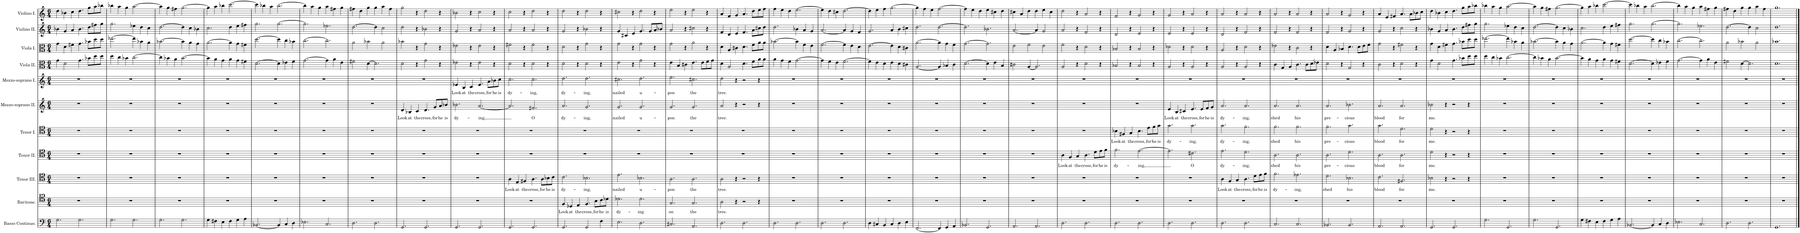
**kern	**kern	**text	**kern	**text	**kern	**text	**kern	**text	**kern	**text	**kern	**text	**kern	**kern	**kern	**kern
*part11	*part10	*part10	*part9	*part9	*part8	*part8	*part7	*part7	*part6	*part6	*part5	*part5	*part4	*part3	*part2	*part1
*staff11	*staff10	*staff10	*staff9	*staff9	*staff8	*staff8	*staff7	*staff7	*staff6	*staff6	*staff5	*staff5	*staff4	*staff3	*staff2	*staff1
*I"Basso Continuo.	*I"Baritone.	*	*I"Tenor III.	*	*I"Tenor II.	*	*I"Tenor I.	*	*I"Mezzo-soprano II.	*	*I"Mezzo-soprano I.	*	*I"Viola II.	*I"Viola I.	*I"Violino II.	*I"Violino I.
*I'B. C.	*I'Bar.	*	*I'Ten. III.	*	*I'T. II.	*	*I'T. I.	*	*I'Mzs. II.	*	*I'Mzs. I.	*	*I'Vla. II.	*I'Vla. I.	*I'Vln. II.	*I'Vln. I.
*clefF4	*clefC5	*	*clefC4	*	*clefC4	*	*clefC4	*	*clefG2	*	*clefG2	*	*clefC3	*clefC3	*clefG2	*clefG2
*k[]	*k[]	*	*k[]	*	*k[]	*	*k[]	*	*k[]	*	*k[]	*	*k[]	*k[]	*k[]	*k[]
*M6/4	*M6/4	*	*M6/4	*	*M6/4	*	*M6/4	*	*M6/4	*	*M6/4	*	*M6/4	*M6/4	*M6/4	*M6/4
=1	=1	=1	=1	=1	=1	=1	=1	=1	=1	=1	=1	=1	=1	=1	=1	=1
2.G\	1.r	.	1.r	.	1.r	.	1.r	.	1.r	.	1.r	.	4g\	4g\	4b-X\	4dd\
.	.	.	.	.	.	.	.	.	.	.	.	.	2d\	4d\	4g/	4b-X\
.	.	.	.	.	.	.	.	.	.	.	.	.	.	4f#X\	4a/	4cc\
2.G\	.	.	.	.	.	.	.	.	.	.	.	.	4.g\	4.g\	4.b-\	4.dd\
.	.	.	.	.	.	.	.	.	.	.	.	.	8b-X\L	8b-X\L	8dd\L	8gg\L
.	.	.	.	.	.	.	.	.	.	.	.	.	8dd\	8dd\	8ff#X\	8aa\
.	.	.	.	.	.	.	.	.	.	.	.	.	8dd\J	8dd\J	8gg\J	8bb-X\J
=2	=2	=2	=2	=2	=2	=2	=2	=2	=2	=2	=2	=2	=2	=2	=2	=2
2.G\	1.r	.	1.r	.	1.r	.	1.r	.	1.r	.	1.r	.	4dd\	[2.ee-X\	2.gg\	4bb-X\
.	.	.	.	.	.	.	.	.	.	.	.	.	4cc\	.	.	4aa\
.	.	.	.	.	.	.	.	.	.	.	.	.	4b-X\	.	.	4gg\
2.G\	.	.	.	.	.	.	.	.	.	.	.	.	[2.cc\	4ee-\]	4ee-X\	[2.aa\
.	.	.	.	.	.	.	.	.	.	.	.	.	.	4b-X\	4dd\	.
.	.	.	.	.	.	.	.	.	.	.	.	.	.	4a\	4cc\	.
=3	=3	=3	=3	=3	=3	=3	=3	=3	=3	=3	=3	=3	=3	=3	=3	=3
2.G\	1.r	.	1.r	.	1.r	.	1.r	.	1.r	.	1.r	.	4cc\]	[2.b-X\	[2.dd\	4aa\]
.	.	.	.	.	.	.	.	.	.	.	.	.	4b-X\	.	.	4gg\
.	.	.	.	.	.	.	.	.	.	.	.	.	4a\	.	.	4ff#X\
2.G\	.	.	.	.	.	.	.	.	.	.	.	.	[2.b-\	4b-\]	4dd\]	[2.gg\
.	.	.	.	.	.	.	.	.	.	.	.	.	.	4a\	4cc\	.
.	.	.	.	.	.	.	.	.	.	.	.	.	.	4g\	4b-X\	.
=4	=4	=4	=4	=4	=4	=4	=4	=4	=4	=4	=4	=4	=4	=4	=4	=4
4G\	1.r	.	1.r	.	1.r	.	1.r	.	1.r	.	1.r	.	4b-\]	[2.a\	2.cc\	4gg\]
4F#X\	.	.	.	.	.	.	.	.	.	.	.	.	4a\	.	.	4aa\
4E\	.	.	.	.	.	.	.	.	.	.	.	.	4g\	.	.	4bb-X\
4F#\	.	.	.	.	.	.	.	.	.	.	.	.	4a\	4a\]	4dd\	[2.ccc\
4G\	.	.	.	.	.	.	.	.	.	.	.	.	4g\	4g\	4ee\	.
4A\	.	.	.	.	.	.	.	.	.	.	.	.	4f#X\	4f#X\	4ff#X\	.
=5	=5	=5	=5	=5	=5	=5	=5	=5	=5	=5	=5	=5	=5	=5	=5	=5
[2.BB-X/	1.r	.	1.r	.	1.r	.	1.r	.	1.r	.	1.r	.	[2.d\	[2.dd\	2.gg\	4ccc\]
.	.	.	.	.	.	.	.	.	.	.	.	.	.	.	.	4bb-X\
.	.	.	.	.	.	.	.	.	.	.	.	.	.	.	.	4aa\
4BB-/]	.	.	.	.	.	.	.	.	.	.	.	.	4d\]	4dd\]	[2.gg\	[2.bb-\
4C/	.	.	.	.	.	.	.	.	.	.	.	.	4e-X\	4cc\	.	.
4D\	.	.	.	.	.	.	.	.	.	.	.	.	4f\	4b-X\	.	.
=6	=6	=6	=6	=6	=6	=6	=6	=6	=6	=6	=6	=6	=6	=6	=6	=6
2.E-X\	1.r	.	1.r	.	1.r	.	1.r	.	1.r	.	1.r	.	[2.g\	[2.cc\	2.gg\]	4bb-\]
.	.	.	.	.	.	.	.	.	.	.	.	.	.	.	.	4aa\
.	.	.	.	.	.	.	.	.	.	.	.	.	.	.	.	4gg\
2.C/	.	.	.	.	.	.	.	.	.	.	.	.	4g\]	2.cc\]	2.ee-X\	4aa\
.	.	.	.	.	.	.	.	.	.	.	.	.	4a\	.	.	4ff#X\
.	.	.	.	.	.	.	.	.	.	.	.	.	4e\	.	.	4gg\
=7	=7	=7	=7	=7	=7	=7	=7	=7	=7	=7	=7	=7	=7	=7	=7	=7
2.D\	1.r	.	1.r	.	1.r	.	1.r	.	1.r	.	1.r	.	2f#X\	2a\	[2.dd\	4ff#X\
.	.	.	.	.	.	.	.	.	.	.	.	.	.	.	.	4dd\
.	.	.	.	.	.	.	.	.	.	.	.	.	[4d\	2b-X\	.	4gg\
2.D\	.	.	.	.	.	.	.	.	.	.	.	.	2.d\]	.	4dd\]	4gg\
.	.	.	.	.	.	.	.	.	.	.	.	.	.	2a\	2cc\	4aa\
.	.	.	.	.	.	.	.	.	.	.	.	.	.	.	.	4ff#\
=8	=8	=8	=8	=8	=8	=8	=8	=8	=8	=8	=8	=8	=8	=8	=8	=8
!	!	!	!	!	!	!	!	!	!	!LO:LY:b	!	!	!	!	!	!
2.GG/	1.r	.	1.r	.	1.r	.	1.r	.	4d/	Look	1.r	.	2d\	2b-X\	2dd\	2gg\
!	!	!	!	!	!	!	!	!	!	!LO:LY:b	!	!	!	!	!	!
.	.	.	.	.	.	.	.	.	4B-X/	at	.	.	.	.	.	.
!	!	!	!	!	!	!	!	!	!	!LO:LY:b	!	!	!	!	!	!
.	.	.	.	.	.	.	.	.	4c/	the	.	.	4r	4r	4r	4r
!	!	!	!	!	!	!	!	!	!	!LO:LY:b	!	!	!	!	!	!
2.GG/	.	.	.	.	.	.	.	.	4.d/	cross,	.	.	2g\	2g\	2b-X\	2dd\
!	!	!	!	!	!	!	!	!	!	!LO:LY:b	!	!	!	!	!	!
.	.	.	.	.	.	.	.	.	8g/L	for	.	.	.	.	.	.
!	!	!	!	!	!	!	!	!	!	!LO:LY:b	!	!	!	!	!	!
.	.	.	.	.	.	.	.	.	8a/	he	.	.	4r	4r	4r	4r
!	!	!	!	!	!	!	!	!	!	!LO:LY:b	!	!	!	!	!	!
.	.	.	.	.	.	.	.	.	8b-X/J	is	.	.	.	.	.	.
=9	=9	=9	=9	=9	=9	=9	=9	=9	=9	=9	=9	=9	=9	=9	=9	=9
!	!	!	!	!	!	!	!	!	!	!LO:LY:b	!	!LO:LY:b	!	!	!	!
2.GG/	1.r	.	1.r	.	1.r	.	1.r	.	2.b-X\	dy-	4e-X/	Look	2e-X\	2e-X\	2g/	2b-X\
!	!	!	!	!	!	!	!	!	!	!	!	!LO:LY:b	!	!	!	!
.	.	.	.	.	.	.	.	.	.	.	4B/	at	.	.	.	.
!	!	!	!	!	!	!	!	!	!	!	!	!LO:LY:b	!	!	!	!
.	.	.	.	.	.	.	.	.	.	.	4c/	the	4r	4r	4r	4r
!	!	!	!	!	!	!	!	!	!	!LO:LY:b	!	!LO:LY:b	!	!	!	!
2.GG/	.	.	.	.	.	.	.	.	[2.a/	-ing,	4.e-/	cross,	2e-\	2e-\	2a/	2cc\
!	!	!	!	!	!	!	!	!	!	!	!	!LO:LY:b	!	!	!	!
.	.	.	.	.	.	.	.	.	.	.	8a\L	for	.	.	.	.
!	!	!	!	!	!	!	!	!	!	!	!	!LO:LY:b	!	!	!	!
.	.	.	.	.	.	.	.	.	.	.	8b-X\	he	4r	4r	4r	4r
!	!	!	!	!	!	!	!	!	!	!	!	!LO:LY:b	!	!	!	!
.	.	.	.	.	.	.	.	.	.	.	8cc\J	is	.	.	.	.
=10	=10	=10	=10	=10	=10	=10	=10	=10	=10	=10	=10	=10	=10	=10	=10	=10
!	!	!	!	!LO:LY:b	!	!	!	!	!	!	!	!LO:LY:b	!	!	!	!
2.GG/	1.r	.	4A\	Look	1.r	.	1.r	.	2.a/]	.	2.cc\	dy-	2d\	2f#X\	2a/	2cc\
!	!	!	!	!LO:LY:b	!	!	!	!	!	!	!	!	!	!	!	!
.	.	.	4E/	at	.	.	.	.	.	.	.	.	.	.	.	.
!	!	!	!	!LO:LY:b	!	!	!	!	!	!	!	!	!	!	!	!
.	.	.	4F#X/	the	.	.	.	.	.	.	.	.	4r	4r	4r	4r
!	!	!	!	!LO:LY:b	!	!	!	!	!	!LO:LY:b	!	!LO:LY:b	!	!	!	!
2.GG/	.	.	4.A\	cross,	.	.	.	.	2.f#X/	O	2.cc\	-ing,	2d\	2f#\	2a/	2dd\
!	!	!	!	!LO:LY:b	!	!	!	!	!	!	!	!	!	!	!	!
.	.	.	8A\L	for	.	.	.	.	.	.	.	.	.	.	.	.
!	!	!	!	!LO:LY:b	!	!	!	!	!	!	!	!	!	!	!	!
.	.	.	8B-X\	he	.	.	.	.	.	.	.	.	4r	4r	4r	4r
!	!	!	!	!LO:LY:b	!	!	!	!	!	!	!	!	!	!	!	!
.	.	.	8c\J	is	.	.	.	.	.	.	.	.	.	.	.	.
=11	=11	=11	=11	=11	=11	=11	=11	=11	=11	=11	=11	=11	=11	=11	=11	=11
!	!	!LO:LY:b	!	!LO:LY:b	!	!	!	!	!	!LO:LY:b	!	!LO:LY:b	!	!	!	!
2.GG/	4D/	Look	2.c\	dy-	1.r	.	1.r	.	2.a/	dy-	2.dd\	dy-	2d\	2d\	2g/	2dd\
!	!	!LO:LY:b	!	!	!	!	!	!	!	!	!	!	!	!	!	!
.	4BB-X/	at	.	.	.	.	.	.	.	.	.	.	.	.	.	.
!	!	!LO:LY:b	!	!	!	!	!	!	!	!	!	!	!	!	!	!
.	4C/	the	.	.	.	.	.	.	.	.	.	.	4r	4r	4r	4r
!	!	!LO:LY:b	!	!LO:LY:b	!	!	!	!	!	!LO:LY:b	!	!LO:LY:b	!	!	!	!
2GG/	4.D/	cross,	2.B-X\	-ing,	.	.	.	.	2.g/	-ing,	2.dd\	-ing,	2d\	2g\	2b-X\	2dd\
!	!	!LO:LY:b	!	!	!	!	!	!	!	!	!	!	!	!	!	!
.	8G\L	for	.	.	.	.	.	.	.	.	.	.	.	.	.	.
!	!	!LO:LY:b	!	!	!	!	!	!	!	!	!	!	!	!	!	!
4F\	8A\	he	.	.	.	.	.	.	.	.	.	.	4r	4r	4r	4r
!	!	!LO:LY:b	!	!	!	!	!	!	!	!	!	!	!	!	!	!
.	8B-X\J	is	.	.	.	.	.	.	.	.	.	.	.	.	.	.
=12	=12	=12	=12	=12	=12	=12	=12	=12	=12	=12	=12	=12	=12	=12	=12	=12
!	!	!LO:LY:b	!	!LO:LY:b	!	!	!	!	!	!LO:LY:b	!	!LO:LY:b	!	!	!	!
2.E\	2.B-X\	dy-	2.e\	nailed	1.r	.	1.r	.	2.g/	nailed	2.cc#X\	nailed	2e\	2g\	4g/	2cc#X\
.	.	.	.	.	.	.	.	.	.	.	.	.	.	.	4c#X/	.
.	.	.	.	.	.	.	.	.	.	.	.	.	4r	4r	4e/	4r
!	!	!LO:LY:b	!	!LO:LY:b	!	!	!	!	!	!LO:LY:b	!	!LO:LY:b	!	!	!	!
2.D\	2.B-\	-ing	2.B-X\	u-	.	.	.	.	2.g/	u-	2.dd\	u-	2g\	2g\	4.g/	2dd\
.	.	.	.	.	.	.	.	.	.	.	.	.	.	.	8g/L	.
.	.	.	.	.	.	.	.	.	.	.	.	.	4r	4r	8a/	4r
.	.	.	.	.	.	.	.	.	.	.	.	.	.	.	8b-X/J	.
=13	=13	=13	=13	=13	=13	=13	=13	=13	=13	=13	=13	=13	=13	=13	=13	=13
!	!	!LO:LY:b	!	!LO:LY:b	!	!	!	!	!	!LO:LY:b	!	!LO:LY:b	!	!	!	!
2.C#X/	2.E/	on	2.A\	-pon	1.r	.	1.r	.	2.g/	-pon	2.ee\	-pon	4e\	2g\	2a/	2ee\
.	.	.	.	.	.	.	.	.	.	.	.	.	4B/	.	.	.
.	.	.	.	.	.	.	.	.	.	.	.	.	4c#X\	4r	4r	4r
!	!	!LO:LY:b	!	!LO:LY:b	!	!	!	!	!	!LO:LY:b	!	!LO:LY:b	!	!	!	!
2.AA/	2.E/	the	2.A\	the	.	.	.	.	2.g/	the	2.cc#X\	the	4.e\	2a\	2cc#X\	2ee\
.	.	.	.	.	.	.	.	.	.	.	.	.	8e\L	.	.	.
.	.	.	.	.	.	.	.	.	.	.	.	.	8f\	4r	4r	4r
.	.	.	.	.	.	.	.	.	.	.	.	.	8g\J	.	.	.
=14	=14	=14	=14	=14	=14	=14	=14	=14	=14	=14	=14	=14	=14	=14	=14	=14
!	!	!LO:LY:b	!	!LO:LY:b	!	!	!	!	!	!LO:LY:b	!	!LO:LY:b	!	!	!	!
2.D\	2F\	tree.	2A\	tree.	1.r	.	1.r	.	2a/	tree.	2dd\	tree.	4d\	4d\	4f/	4a/
.	.	.	.	.	.	.	.	.	.	.	.	.	2A/	4A/	4d/	4f/
.	4r	.	4r	.	.	.	.	.	4r	.	4r	.	.	4c#X\	4e/	4g/
2.D\	2r	.	2r	.	.	.	.	.	2r	.	2r	.	4.d\	4.d\	4.f/	4.a/
.	.	.	.	.	.	.	.	.	.	.	.	.	8f\L	8f\L	8a\L	8dd\L
.	4r	.	4r	.	.	.	.	.	4r	.	4r	.	8a\	8a\	8cc#X\	8ee\
.	.	.	.	.	.	.	.	.	.	.	.	.	8a\J	8a\J	8dd\J	8ff\J
=15	=15	=15	=15	=15	=15	=15	=15	=15	=15	=15	=15	=15	=15	=15	=15	=15
2.D\	1.r	.	1.r	.	1.r	.	1.r	.	1.r	.	1.r	.	4a\	[2.b-X\	2.dd\	4ff\
.	.	.	.	.	.	.	.	.	.	.	.	.	4g\	.	.	4ee\
.	.	.	.	.	.	.	.	.	.	.	.	.	4f\	.	.	4dd\
2.D\	.	.	.	.	.	.	.	.	.	.	.	.	[2.g\	4b-\]	4b-X\	[2.ee\
.	.	.	.	.	.	.	.	.	.	.	.	.	.	4f\	4a/	.
.	.	.	.	.	.	.	.	.	.	.	.	.	.	4e\	4g/	.
=16	=16	=16	=16	=16	=16	=16	=16	=16	=16	=16	=16	=16	=16	=16	=16	=16
2.D\	1.r	.	1.r	.	1.r	.	1.r	.	1.r	.	1.r	.	4g\]	[2.f\	[2.a/	4ee\]
.	.	.	.	.	.	.	.	.	.	.	.	.	4f\	.	.	4dd\
.	.	.	.	.	.	.	.	.	.	.	.	.	4e\	.	.	4cc#X\
2.D\	.	.	.	.	.	.	.	.	.	.	.	.	[2.f\	4f\]	4a/]	[2.dd\
.	.	.	.	.	.	.	.	.	.	.	.	.	.	4e\	4g/	.
.	.	.	.	.	.	.	.	.	.	.	.	.	.	4d\	4f/	.
=17	=17	=17	=17	=17	=17	=17	=17	=17	=17	=17	=17	=17	=17	=17	=17	=17
4D\	1.r	.	1.r	.	1.r	.	1.r	.	1.r	.	1.r	.	4f\]	[2.e\	2.g/	4dd\]
4C#X/	.	.	.	.	.	.	.	.	.	.	.	.	4e\	.	.	4ee\
4BB/	.	.	.	.	.	.	.	.	.	.	.	.	4d\	.	.	4ff\
4C#/	.	.	.	.	.	.	.	.	.	.	.	.	4e\	4e\]	4a/	[2.gg\
4D\	.	.	.	.	.	.	.	.	.	.	.	.	4d\	4d\	4b\	.
4E\	.	.	.	.	.	.	.	.	.	.	.	.	4c#X\	4c#X\	4cc#X\	.
=18	=18	=18	=18	=18	=18	=18	=18	=18	=18	=18	=18	=18	=18	=18	=18	=18
[2.FF/	1.r	.	1.r	.	1.r	.	1.r	.	1.r	.	1.r	.	[2.A/	[2.a\	2.dd\	4gg\]
.	.	.	.	.	.	.	.	.	.	.	.	.	.	.	.	4ff\
.	.	.	.	.	.	.	.	.	.	.	.	.	.	.	.	4ee\
4FF/]	.	.	.	.	.	.	.	.	.	.	.	.	4A/]	4a\]	[2.dd\	[2.ff\
4GG/	.	.	.	.	.	.	.	.	.	.	.	.	4B-X/	4g\	.	.
4AA/	.	.	.	.	.	.	.	.	.	.	.	.	4c\	4f\	.	.
=19	=19	=19	=19	=19	=19	=19	=19	=19	=19	=19	=19	=19	=19	=19	=19	=19
2.BB-X/	1.r	.	1.r	.	1.r	.	1.r	.	1.r	.	1.r	.	[2.d\	[2.g\	2.dd\]	4ff\]
.	.	.	.	.	.	.	.	.	.	.	.	.	.	.	.	4ee\
.	.	.	.	.	.	.	.	.	.	.	.	.	.	.	.	4dd\
2.GG/	.	.	.	.	.	.	.	.	.	.	.	.	4d\]	2.g\]	2.b-X\	4ee\
.	.	.	.	.	.	.	.	.	.	.	.	.	4e\	.	.	4cc#X\
.	.	.	.	.	.	.	.	.	.	.	.	.	4B/	.	.	4dd\
=20	=20	=20	=20	=20	=20	=20	=20	=20	=20	=20	=20	=20	=20	=20	=20	=20
2.AA/	1.r	.	1.r	.	1.r	.	1.r	.	1.r	.	1.r	.	2c#X\	2e\	[2.a/	4cc#X\
.	.	.	.	.	.	.	.	.	.	.	.	.	.	.	.	4a/
.	.	.	.	.	.	.	.	.	.	.	.	.	[4A/	2f\	.	4dd\
2.AA/	.	.	.	.	.	.	.	.	.	.	.	.	2.A/]	.	4a/]	4dd\
.	.	.	.	.	.	.	.	.	.	.	.	.	.	2e\	2g/	4ee\
.	.	.	.	.	.	.	.	.	.	.	.	.	.	.	.	4cc#\
=21	=21	=21	=21	=21	=21	=21	=21	=21	=21	=21	=21	=21	=21	=21	=21	=21
!	!	!	!	!	!	!LO:LY:b	!	!	!	!	!	!	!	!	!	!
2.D\	1.r	.	1.r	.	4A\	Look	1.r	.	1.r	.	1.r	.	2A/	2f\	2a/	2dd\
!	!	!	!	!	!	!LO:LY:b	!	!	!	!	!	!	!	!	!	!
.	.	.	.	.	4F/	at	.	.	.	.	.	.	.	.	.	.
!	!	!	!	!	!	!LO:LY:b	!	!	!	!	!	!	!	!	!	!
.	.	.	.	.	4G/	the	.	.	.	.	.	.	4r	4r	4r	4r
!	!	!	!	!	!	!LO:LY:b	!	!	!	!	!	!	!	!	!	!
2.D\	.	.	.	.	4.A\	cross,	.	.	.	.	.	.	2d\	2d\	2f/	2a/
!	!	!	!	!	!	!LO:LY:b	!	!	!	!	!	!	!	!	!	!
.	.	.	.	.	8d\L	for	.	.	.	.	.	.	.	.	.	.
!	!	!	!	!	!	!LO:LY:b	!	!	!	!	!	!	!	!	!	!
.	.	.	.	.	8e\	he	.	.	.	.	.	.	4r	4r	4r	4r
!	!	!	!	!	!	!LO:LY:b	!	!	!	!	!	!	!	!	!	!
.	.	.	.	.	8f\J	is	.	.	.	.	.	.	.	.	.	.
=22	=22	=22	=22	=22	=22	=22	=22	=22	=22	=22	=22	=22	=22	=22	=22	=22
!	!	!	!	!	!	!LO:LY:b	!	!LO:LY:b	!	!	!	!	!	!	!	!
2.D\	1.r	.	1.r	.	2.f\	dy-	4B-X\	Look	1.r	.	1.r	.	2B-X/	2B-X/	2d/	2f/
!	!	!	!	!	!	!	!	!LO:LY:b	!	!	!	!	!	!	!	!
.	.	.	.	.	.	.	4F#X/	at	.	.	.	.	.	.	.	.
!	!	!	!	!	!	!	!	!LO:LY:b	!	!	!	!	!	!	!	!
.	.	.	.	.	.	.	4G/	the	.	.	.	.	4r	4r	4r	4r
!	!	!	!	!	!	!LO:LY:b	!	!LO:LY:b	!	!	!	!	!	!	!	!
2.D\	.	.	.	.	[2.e\	-ing,	4.B-\	cross,	.	.	.	.	2B-/	2B-/	2e/	2g/
!	!	!	!	!	!	!	!	!LO:LY:b	!	!	!	!	!	!	!	!
.	.	.	.	.	.	.	8e\L	for	.	.	.	.	.	.	.	.
!	!	!	!	!	!	!	!	!LO:LY:b	!	!	!	!	!	!	!	!
.	.	.	.	.	.	.	8f\	he	.	.	.	.	4r	4r	4r	4r
!	!	!	!	!	!	!	!	!LO:LY:b	!	!	!	!	!	!	!	!
.	.	.	.	.	.	.	8g\J	is	.	.	.	.	.	.	.	.
=23	=23	=23	=23	=23	=23	=23	=23	=23	=23	=23	=23	=23	=23	=23	=23	=23
!	!	!	!	!	!	!	!	!LO:LY:b	!	!LO:LY:b	!	!	!	!	!	!
2.D\	1.r	.	1.r	.	2.e\]	.	2.g\	dy-	4e/	Look	1.r	.	2A/	2d-X\	2e/	2g/
!	!	!	!	!	!	!	!	!	!	!LO:LY:b	!	!	!	!	!	!
.	.	.	.	.	.	.	.	.	4B/	at	.	.	.	.	.	.
!	!	!	!	!	!	!	!	!	!	!LO:LY:b	!	!	!	!	!	!
.	.	.	.	.	.	.	.	.	4c#X/	the	.	.	4r	4r	4r	4r
!	!	!	!	!	!	!LO:LY:b	!	!LO:LY:b	!	!LO:LY:b	!	!	!	!	!	!
2.D\	.	.	.	.	2.c#X\	O	2.g\	-ing,	4.e/	cross,	.	.	2A/	2d-\	2e/	2a/
!	!	!	!	!	!	!	!	!	!	!LO:LY:b	!	!	!	!	!	!
.	.	.	.	.	.	.	.	.	8e/L	for	.	.	.	.	.	.
!	!	!	!	!	!	!	!	!	!	!LO:LY:b	!	!	!	!	!	!
.	.	.	.	.	.	.	.	.	8f/	he	.	.	4r	4r	4r	4r
!	!	!	!	!	!	!	!	!	!	!LO:LY:b	!	!	!	!	!	!
.	.	.	.	.	.	.	.	.	8g/J	is	.	.	.	.	.	.
=24	=24	=24	=24	=24	=24	=24	=24	=24	=24	=24	=24	=24	=24	=24	=24	=24
!	!	!	!	!LO:LY:b	!	!LO:LY:b	!	!LO:LY:b	!	!LO:LY:b	!	!	!	!	!	!
2.D\	1.r	.	4A\	Look	2.e\	dy-	2.g\	dy-	2.a/	dy-	1.r	.	2A/	2A/	2d/	2a/
!	!	!	!	!LO:LY:b	!	!	!	!	!	!	!	!	!	!	!	!
.	.	.	4F/	at	.	.	.	.	.	.	.	.	.	.	.	.
!	!	!	!	!LO:LY:b	!	!	!	!	!	!	!	!	!	!	!	!
.	.	.	4G/	the	.	.	.	.	.	.	.	.	4r	4r	4r	4r
!	!	!	!	!LO:LY:b	!	!LO:LY:b	!	!LO:LY:b	!	!LO:LY:b	!	!	!	!	!	!
2.D\	.	.	4.A\	cross,	2.d\	-ing,	2.f\	-ing,	2.a/	-ing,	.	.	2A/	2d\	2f/	2a/
!	!	!	!	!LO:LY:b	!	!	!	!	!	!	!	!	!	!	!	!
.	.	.	8d\L	for	.	.	.	.	.	.	.	.	.	.	.	.
!	!	!	!	!LO:LY:b	!	!	!	!	!	!	!	!	!	!	!	!
.	.	.	8e\	he	.	.	.	.	.	.	.	.	4r	4r	4r	4r
!	!	!	!	!LO:LY:b	!	!	!	!	!	!	!	!	!	!	!	!
.	.	.	8f\J	is	.	.	.	.	.	.	.	.	.	.	.	.
=25	=25	=25	=25	=25	=25	=25	=25	=25	=25	=25	=25	=25	=25	=25	=25	=25
!	!	!	!	!LO:LY:b	!	!LO:LY:b	!	!LO:LY:b	!	!LO:LY:b	!	!	!	!	!	!
2.C/	1.r	.	2.f\	dy-	2.A\	shed	2.f\	shed	2.a/	shed	1.r	.	4c\	2e-X\	2f/	2a/
.	.	.	.	.	.	.	.	.	.	.	.	.	4G/	.	.	.
.	.	.	.	.	.	.	.	.	.	.	.	.	4A/	4r	4r	4r
!	!	!	!	!LO:LY:b	!	!LO:LY:b	!	!LO:LY:b	!	!LO:LY:b	!	!	!	!	!	!
2.C/	.	.	2.e-X\	-ing,	2.A\	his	2.f\	his	2.a/	his	.	.	4.c\	2c\	2f/	2a/
.	.	.	.	.	.	.	.	.	.	.	.	.	8c\L	.	.	.
.	.	.	.	.	.	.	.	.	.	.	.	.	8d\	4r	4r	4r
.	.	.	.	.	.	.	.	.	.	.	.	.	8e-X\J	.	.	.
=26	=26	=26	=26	=26	=26	=26	=26	=26	=26	=26	=26	=26	=26	=26	=26	=26
!	!	!	!	!LO:LY:b	!	!LO:LY:b	!	!LO:LY:b	!	!LO:LY:b	!	!	!	!	!	!
2.BB-X/	1.r	.	2.d\	shed	2.A\	pre-	2.f\	pre-	2.a/	pre-	1.r	.	2d\	4d\	2f/	2a/
.	.	.	.	.	.	.	.	.	.	.	.	.	.	4A/	.	.
.	.	.	.	.	.	.	.	.	.	.	.	.	4r	4B-X/	4r	4r
!	!	!	!	!LO:LY:b	!	!LO:LY:b	!	!LO:LY:b	!	!LO:LY:b	!	!	!	!	!	!
2.BB-/	.	.	2.B-X\	his	2.d\	-cious	2.g\	-cious	2.b-X\	-cious	.	.	2G/	4.d\	2g/	2g/
.	.	.	.	.	.	.	.	.	.	.	.	.	.	8d\L	.	.
.	.	.	.	.	.	.	.	.	.	.	.	.	4r	8e\	4r	4r
.	.	.	.	.	.	.	.	.	.	.	.	.	.	8f\J	.	.
=27	=27	=27	=27	=27	=27	=27	=27	=27	=27	=27	=27	=27	=27	=27	=27	=27
!	!	!	!	!LO:LY:b	!	!LO:LY:b	!	!LO:LY:b	!	!LO:LY:b	!	!	!	!	!	!
2.AA/	1.r	.	2.c\	blood	2.A\	blood	2.g\	blood	2.a/	blood	1.r	.	2c\	2g\	2g/	4a/
.	.	.	.	.	.	.	.	.	.	.	.	.	.	.	.	4e/
.	.	.	.	.	.	.	.	.	.	.	.	.	4r	4r	4r	4f#X/
!	!	!	!	!LO:LY:b	!	!LO:LY:b	!	!LO:LY:b	!	!LO:LY:b	!	!	!	!	!	!
2.AA/	.	.	2.F#X/	for	2.A\	for	2.d\	for	2.a/	for	.	.	2d\	2f#X\	2cc\	4.a/
.	.	.	.	.	.	.	.	.	.	.	.	.	.	.	.	8a\L
.	.	.	.	.	.	.	.	.	.	.	.	.	4r	4r	4r	8b-X\
.	.	.	.	.	.	.	.	.	.	.	.	.	.	.	.	8cc\J
=28	=28	=28	=28	=28	=28	=28	=28	=28	=28	=28	=28	=28	=28	=28	=28	=28
!	!	!	!	!LO:LY:b	!	!LO:LY:b	!	!LO:LY:b	!	!LO:LY:b	!	!	!	!	!	!
2.GG/	1.r	.	2B-X\	me.	2d\	me.	2d\	me.	2b-X\	me.	1.r	.	4g\	4g\	4b-X\	4dd\
.	.	.	.	.	.	.	.	.	.	.	.	.	2d\	4d\	4g/	4b-X\
.	.	.	4r	.	4r	.	4r	.	4r	.	.	.	.	4f#X\	4a/	4cc\
2.GG/	.	.	2r	.	2r	.	2r	.	2r	.	.	.	4.g\	4.g\	4.b-\	4.dd\
.	.	.	.	.	.	.	.	.	.	.	.	.	8b-X\L	8b-X\L	8dd\L	8gg\L
.	.	.	4r	.	4r	.	4r	.	4r	.	.	.	8dd\	8dd\	8ff#X\	8aa\
.	.	.	.	.	.	.	.	.	.	.	.	.	8dd\J	8dd\J	8gg\J	8bb-X\J
=29	=29	=29	=29	=29	=29	=29	=29	=29	=29	=29	=29	=29	=29	=29	=29	=29
2.G\	1.r	.	1.r	.	1.r	.	1.r	.	1.r	.	1.r	.	4dd\	[2.ee-X\	2.gg\	4bb-X\
.	.	.	.	.	.	.	.	.	.	.	.	.	4cc\	.	.	4aa\
.	.	.	.	.	.	.	.	.	.	.	.	.	4b-X\	.	.	4gg\
2.GG/	.	.	.	.	.	.	.	.	.	.	.	.	[2.cc\	4ee-\]	4ee-X\	[2.aa\
.	.	.	.	.	.	.	.	.	.	.	.	.	.	4b-X\	4dd\	.
.	.	.	.	.	.	.	.	.	.	.	.	.	.	4a\	4cc\	.
=30	=30	=30	=30	=30	=30	=30	=30	=30	=30	=30	=30	=30	=30	=30	=30	=30
2.G\	1.r	.	1.r	.	1.r	.	1.r	.	1.r	.	1.r	.	4cc\]	[2.b-X\	[2.dd\	4aa\]
.	.	.	.	.	.	.	.	.	.	.	.	.	4b-X\	.	.	4gg\
.	.	.	.	.	.	.	.	.	.	.	.	.	4a\	.	.	4ff#X\
2.GG/	.	.	.	.	.	.	.	.	.	.	.	.	[2.b-\	4b-\]	4dd\]	[2.gg\
.	.	.	.	.	.	.	.	.	.	.	.	.	.	4a\	4cc\	.
.	.	.	.	.	.	.	.	.	.	.	.	.	.	4g\	4b-X\	.
=31	=31	=31	=31	=31	=31	=31	=31	=31	=31	=31	=31	=31	=31	=31	=31	=31
4G\	1.r	.	1.r	.	1.r	.	1.r	.	1.r	.	1.r	.	4b-\]	[2.a\	2.cc\	4gg\]
4F#X\	.	.	.	.	.	.	.	.	.	.	.	.	4a\	.	.	4aa\
4E\	.	.	.	.	.	.	.	.	.	.	.	.	4g\	.	.	4bb-X\
4F#\	.	.	.	.	.	.	.	.	.	.	.	.	4a\	4a\]	4dd\	[2.ccc\
4G\	.	.	.	.	.	.	.	.	.	.	.	.	4g\	4g\	4ee\	.
4A\	.	.	.	.	.	.	.	.	.	.	.	.	4f#X\	4f#X\	4ff#X\	.
=32	=32	=32	=32	=32	=32	=32	=32	=32	=32	=32	=32	=32	=32	=32	=32	=32
[2.BB-X/	1.r	.	1.r	.	1.r	.	1.r	.	1.r	.	1.r	.	[2.d\	[2.dd\	2.gg\	4ccc\]
.	.	.	.	.	.	.	.	.	.	.	.	.	.	.	.	4bb-X\
.	.	.	.	.	.	.	.	.	.	.	.	.	.	.	.	4aa\
4BB-/]	.	.	.	.	.	.	.	.	.	.	.	.	4d\]	4dd\]	[2.gg\	[2.bb-\
4C/	.	.	.	.	.	.	.	.	.	.	.	.	4e-X\	4cc\	.	.
4D\	.	.	.	.	.	.	.	.	.	.	.	.	4f\	4b-X\	.	.
=33	=33	=33	=33	=33	=33	=33	=33	=33	=33	=33	=33	=33	=33	=33	=33	=33
2.E-X\	1.r	.	1.r	.	1.r	.	1.r	.	1.r	.	1.r	.	[2.g\	[2.cc\	2.gg\]	4bb-\]
.	.	.	.	.	.	.	.	.	.	.	.	.	.	.	.	4aa\
.	.	.	.	.	.	.	.	.	.	.	.	.	.	.	.	4gg\
2.C/	.	.	.	.	.	.	.	.	.	.	.	.	4g\]	2.cc\]	2.ee-X\	4aa\
.	.	.	.	.	.	.	.	.	.	.	.	.	4a\	.	.	4ff#X\
.	.	.	.	.	.	.	.	.	.	.	.	.	4e\	.	.	4gg\
=34	=34	=34	=34	=34	=34	=34	=34	=34	=34	=34	=34	=34	=34	=34	=34	=34
2.D\	1.r	.	1.r	.	1.r	.	1.r	.	1.r	.	1.r	.	2f#X\	2a\	[2.dd\	4ff#X\
.	.	.	.	.	.	.	.	.	.	.	.	.	.	.	.	4dd\
.	.	.	.	.	.	.	.	.	.	.	.	.	[4d\	2b-X\	.	4gg\
2.D\	.	.	.	.	.	.	.	.	.	.	.	.	2.d\]	.	4dd\]	4gg\
.	.	.	.	.	.	.	.	.	.	.	.	.	.	2a\	2cc\	4aa\
.	.	.	.	.	.	.	.	.	.	.	.	.	.	.	.	4ff#\
=35	=35	=35	=35	=35	=35	=35	=35	=35	=35	=35	=35	=35	=35	=35	=35	=35
1.GG	1.r	.	1.r	.	1.r	.	1.r	.	1.r	.	1.r	.	1.d	1.b-X	1.dd	1.gg
==	==	==	==	==	==	==	==	==	==	==	==	==	==	==	==	==
*-	*-	*-	*-	*-	*-	*-	*-	*-	*-	*-	*-	*-	*-	*-	*-	*-
